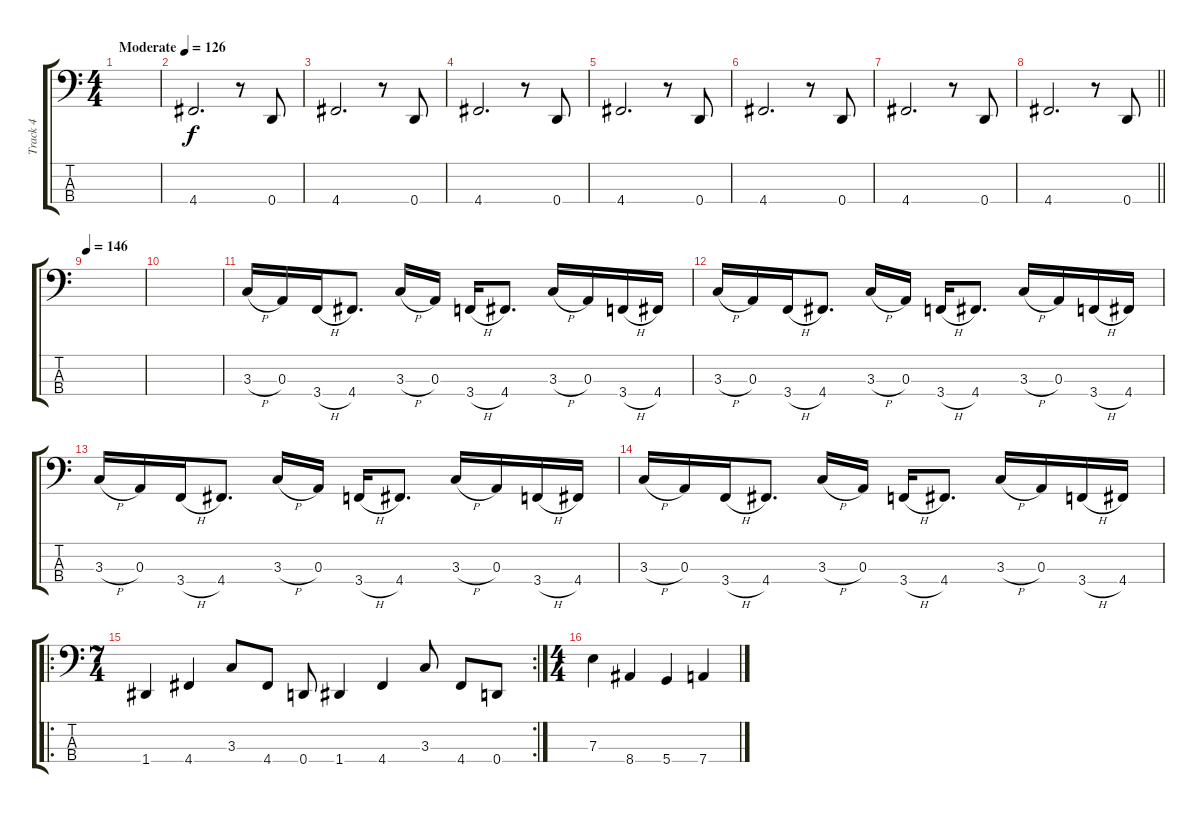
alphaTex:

\track ("Track 4" "Track 4") {instrument electricbassfinger}
\staff {score tabs}
\tuning (G2 D2 A1 D1) {hide}
\ts (4 4)
\tempo (126 "Moderate")
\clef f4
\ks c
|
4.4.2{d} r.8 0.4.8 |
4.4.2{d} r.8 0.4.8 |
4.4.2{d} r.8 0.4.8 |
4.4.2{d} r.8 0.4.8 |
4.4.2{d} r.8 0.4.8 |
4.4.2{d} r.8 0.4.8 |
\barLineRight lightlight
4.4.2{d} r.8 0.4.8 |
\tempo 146
|
|
3.3{h}.16 0.3.16 3.4{h}.16 4.4.8{d} 3.3{h}.16 0.3.16 3.4{h}.16 4.4.8{d} 3.3{h}.16 0.3.16 3.4{h}.16 4.4.16 |
3.3{h}.16 0.3.16 3.4{h}.16 4.4.8{d} 3.3{h}.16 0.3.16 3.4{h}.16 4.4.8{d} 3.3{h}.16 0.3.16 3.4{h}.16 4.4.16 |
3.3{h}.16 0.3.16 3.4{h}.16 4.4.8{d} 3.3{h}.16 0.3.16 3.4{h}.16 4.4.8{d} 3.3{h}.16 0.3.16 3.4{h}.16 4.4.16 |
3.3{h}.16 0.3.16 3.4{h}.16 4.4.8{d} 3.3{h}.16 0.3.16 3.4{h}.16 4.4.8{d} 3.3{h}.16 0.3.16 3.4{h}.16 4.4.16 |
\ro
\rc 2
\ts (7 4)
1.4.4 4.4.4 3.3.8 4.4.8 0.4.8 1.4.4 4.4.4 3.3.8 4.4.8 0.4.8 |
\ts (4 4)
7.3.4 8.4.4 5.4.4 7.4.4
